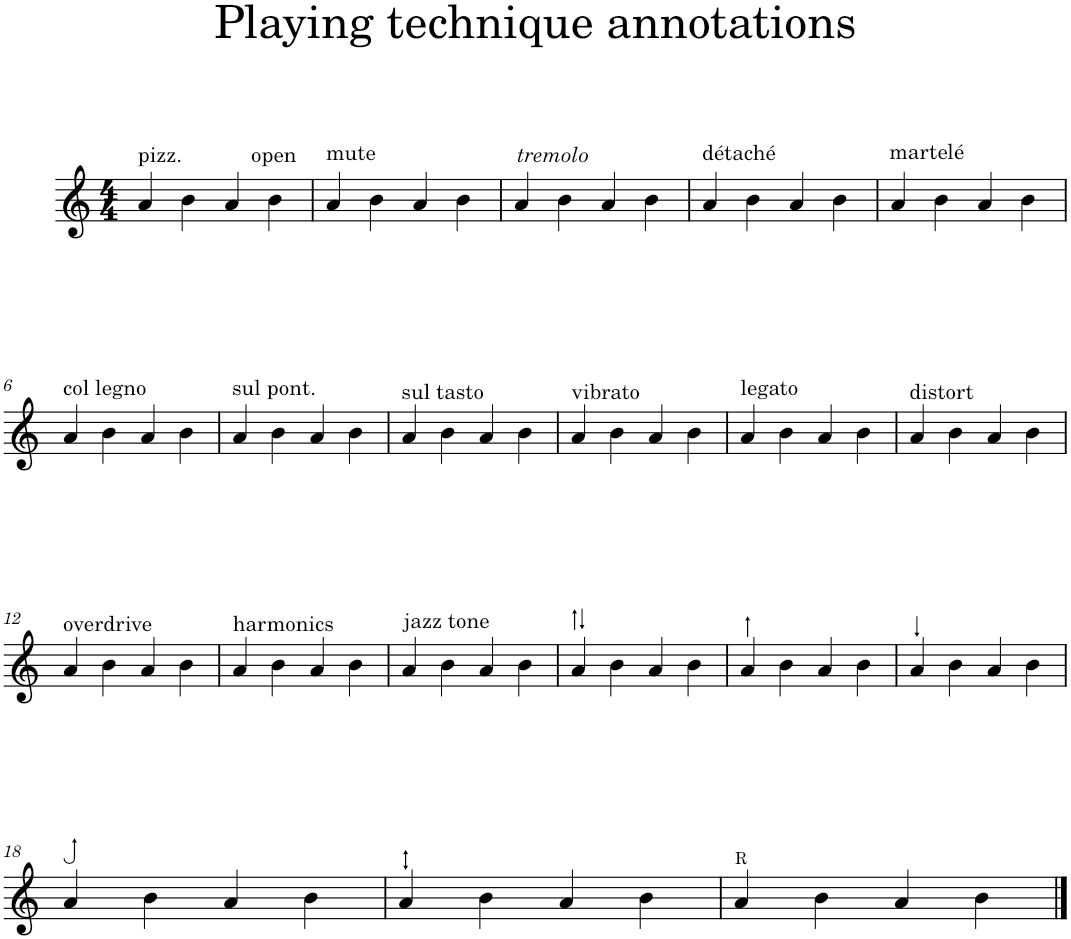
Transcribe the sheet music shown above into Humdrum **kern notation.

**kern
*part1
*staff1
*I"Piano
*I'Pno.
*clefG2
*k[]
*M4/4
=1
!LO:TX:a:t=pizz.
4a/
4b\
4a/
!LO:TX:a:t=open
4b\
=2
!LO:TX:a:t=mute
4a/
4b\
4a/
4b\
=3
!LO:TX:a:i:t=tremolo
4a/
4b\
4a/
4b\
=4
!LO:TX:a:t=détaché
4a/
4b\
4a/
4b\
=5
!LO:TX:a:t=martelé
4a/
4b\
4a/
4b\
!!LO:LB:g=z
=6
!LO:TX:a:t=col legno
4a/
4b\
4a/
4b\
=7
!LO:TX:a:t=sul pont.
4a/
4b\
4a/
4b\
=8
!LO:TX:a:t=sul tasto
4a/
4b\
4a/
4b\
=9
!LO:TX:a:t=vibrato
4a/
4b\
4a/
4b\
=10
!LO:TX:a:t=legato
4a/
4b\
4a/
4b\
=11
!LO:TX:a:t=distort
4a/
4b\
4a/
4b\
!!LO:LB:g=z
=12
!LO:TX:a:t=overdrive
4a/
4b\
4a/
4b\
=13
!LO:TX:a:t=harmonics
4a/
4b\
4a/
4b\
=14
!LO:TX:a:t=jazz tone
4a/
4b\
4a/
4b\
=15
4a/
4b\
4a/
4b\
=16
4a/
4b\
4a/
4b\
=17
4a/
4b\
4a/
4b\
!!LO:LB:g=z
=18
4a/
4b\
4a/
4b\
=19
4a/
4b\
4a/
4b\
=20
!LO:TX:a:t=R
4a/
4b\
4a/
4b\
==
*-
